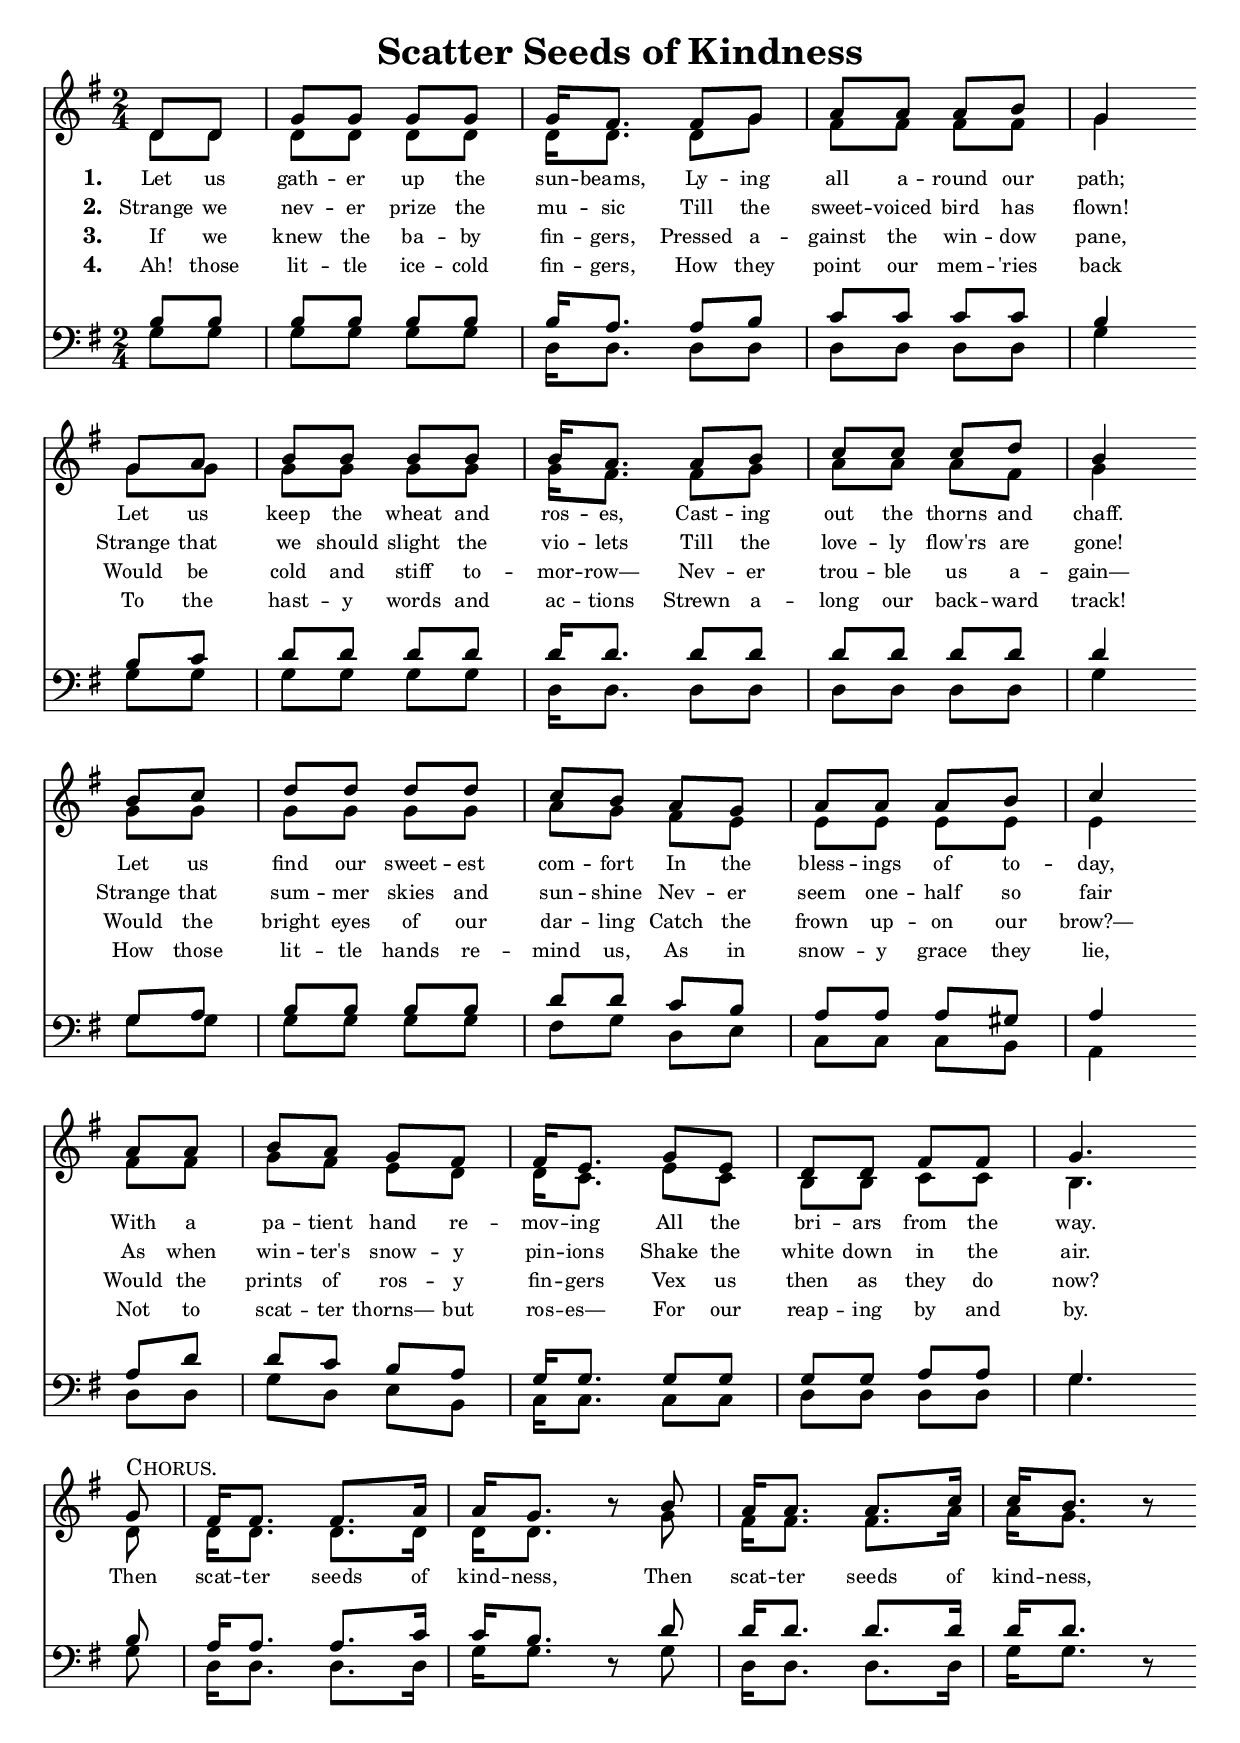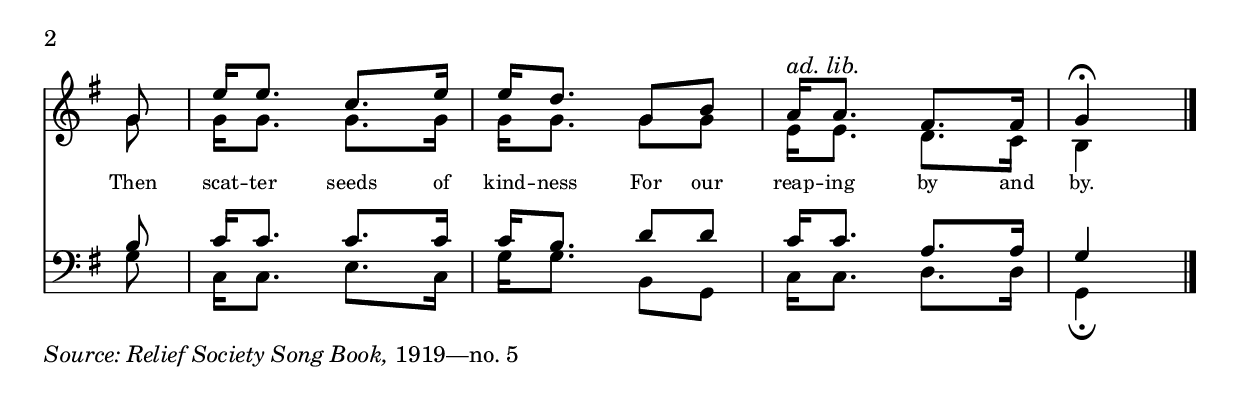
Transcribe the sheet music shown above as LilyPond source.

% “ = U+201C (left formatted quote)
% ” = U+201D (right formatted quote)
% — = U+2014 (em dash)
% – = U+2013 (en dash)
% © = U+00A9 (copyright symbol)
% ® = U+00AE (registered copyright symbol)
% ℗ = U+2117 (published; phonorecord sign)

\version "2.12.2"
#(ly:set-option 'point-and-click #f)

\paper
{
    indent = 0.0
    line-width = 195 \mm
    %between-system-space = 0.1 \mm
    %between-system-padding = #1
    %ragged-bottom = ##t
    %top-margin = 0.1 \mm
    %bottom-margin = 0.1 \mm
    %foot-separation = 0.1 \mm
    %head-separation = 0.1 \mm
    %before-title-space = 0.1 \mm
    %between-title-space = 0.1 \mm
    %after-title-space = 0.1 \mm
    %paper-height = 34 \cm
    %print-page-number = ##t
    %print-first-page-number = ##t
    %ragged-last-bottom
    %horizontal-shift
    %system-count
    %left-margin
    %paper-width
    %printallheaders
    %systemSeparatorMarkup
}

\header
{
    %dedication = ""
    title = "Scatter Seeds of Kindness"
    %subtitle = ""
    %subsubtitle = ""
    % poet = \markup{ \italic Text: }
    % composer = \markup{ \italic Music: }
    %meter = ""
    %opus = ""
    %arranger = ""
    %instrument = ""
    %piece = \markup{\null \null \null \null \null \null \null \null \null \null \null \null \null \italic Slowly \null \null \null \null \null \note #"4" #1.0 = 70-100}
    %breakbefore
    %copyright = ""
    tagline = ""
}


global =
{
    %\override Staff.TimeSignature #'style = #'()
    \time 2/4
    \key g \major
    \override Rest #'direction = #'0
    \override MultiMeasureRest #'staff-position = #0
}

sopWords = \lyricmode
{
    \override Score . LyricText #'font-size = #-1
    \override Score . LyricHyphen #'minimum-distance = #1
    \override Score . LyricSpace #'minimum-distance = #0.8
    % \override Score . LyricText #'font-name = #"Gentium"
    % \override Score . LyricText #'self-alignment-X = #-1
    \set stanza = "1. "
    %\set vocalName = "Men/Women/Unison/SATB"
    Let us gath -- er up the sun -- beams,
    Ly -- ing all a -- round our path;
    Let us keep the wheat and ros -- es,
    Cast -- ing out the thorns and chaff.
    Let us find our sweet -- est com -- fort
    In the bless -- ings of to -- day,
    With a pa -- tient hand re -- mov -- ing
    All the bri -- ars from the way.
    
    Then scat -- ter seeds of kind -- ness,
    Then scat -- ter seeds of kind -- ness,
    Then scat -- ter seeds of kind -- ness
    For our reap -- ing by and by.
}
sopWordsTwo = \lyricmode
{
    \set stanza = "2. "
    Strange we nev -- er prize the mu -- sic
    Till the sweet -- voiced bird has flown!
    Strange that we should slight the vio -- lets
    Till the love -- ly flow'rs are gone!
    Strange that sum -- mer skies and sun -- shine
    Nev -- er seem one -- half so fair
    As when win -- ter's snow -- y pin -- ions
    Shake the white down in the air.
}
sopWordsThree = \lyricmode
{
    \set stanza = "3. "
    If we knew the ba -- by fin -- gers,
    Pressed a -- gainst the win -- dow pane,
    Would be cold and stiff to -- mor -- row—
    Nev -- er trou -- ble us a -- gain—
    Would the bright eyes of our dar -- ling
    Catch the frown up -- on our brow?—
    Would the prints of ros -- y fin -- gers
    Vex us then as they do now?
}
sopWordsFour = \lyricmode
{
    \set stanza = "4. "
    Ah! those lit -- tle ice -- cold fin -- gers,
    How they point our mem -- 'ries back
    To the hast -- y words and ac -- tions
    Strewn a -- long our back -- ward track!
    How those lit -- tle hands re -- mind us,
    As in snow -- y grace they lie,
    Not to scat -- ter thorns— but ros -- es—
    For our reap -- ing by and by.
}
sopWordsFive = \lyricmode
{
    \set stanza = "5. "
}
sopWordsSix = \lyricmode
{
    \set stanza = "6. "
}
sopWordsSeven = \lyricmode
{
    \set stanza = "7. "
}
altoWords = \lyricmode
{

}
tenorWords = \lyricmode
{

}
bassWords = \lyricmode
{

}

\score
{
    %\transpose es' d'
    <<
	\new Staff
	<<
	    %\set Score.midiInstrument = "Orchestral Strings"
	    %\set Score.midiInstrument = "Choir Aahs"
	    \new Voice = "sopranos"
	    {
		\voiceOne
		\global
		%\override Score.MetronomeMark #'transparent = ##t
		\override Score.MetronomeMark #'stencil = ##f
		
		%\override HorizontalBracket #'direction = #UP
		%\override HorizontalBracket #'bracket-flare = #'(0 . 0)
		%put \startGroup and \stopGroup after notes to create analysis brackets
		
		%\override TextSpanner #'dash-period = #-1
		%\override TextSpanner #'bound-details #'left #'text = \markup{ \concat{\draw-line #'(0 . -1.0) \draw-line #'(1.0 . 0) }}
		%\override TextSpanner #'bound-details #'right #'text = \markup{ \concat{ \draw-line #'(1.0 . 0) \draw-line #'(0 . -1.0) }}
		%put \stopTextSpan \startTextSpan after notes for hymn-style piano introduction brackets; also consider \mark \markup{} for measure markup
		
		\tempo 4 = 120
		\partial 4
		d'8 d' g' g' g' g' g'16 fis'8. fis'8 g' a' a' a' b' g'4 \bar "" \break
		g'8 a' b' b' b' b' b'16 a'8. a'8 b' c'' c'' c'' d'' b'4 \bar "" \break
		b'8 c'' d'' d'' d'' d'' c'' b' a' g' a' a' a' b' c''4 \bar "" \break
		a'8 a' b' a' g' fis' fis'16 e'8. g'8 e' d' d' fis' fis' g'4. \bar "" \break
		g'8^\markup{\smallCaps Chorus.} fis'16 fis'8. fis'8. a'16 a'16 g'8. r8 b'8 a'16 a'8. a'8. c''16 c'' b'8. r8 \bar "" \break
		g'8 e''16 e''8. c''8. e''16 e''16 d''8. g'8 b' a'16^\markup{\italic {ad. lib.}} a'8. fis'8. fis'16 g'4\fermata
		\bar "|."
	    }

	    \new Voice = "altos"
	    {
		\voiceTwo
		d'8 d' d' d' d' d' d'16 d'8. d'8 g' fis'8 fis' fis' fis' g'4
		g'8 g' g' g' g' g' g'16 fis'8. fis'8 g'8 a' a' a' fis' g'4
		g'8 g' g' g' g' g' a' g' fis' e' e' e' e' e' e'4
		fis'8 fis' g' fis' e' d' d'16 c'8. e'8 c' b b c' c' b4.
		d'8 d'16 d'8. d' d'16 d' d'8. s8 g'8 fis'16 fis'8. fis'8. a'16 a' g'8. s8
		g'8 g'16 g'8. g'8. g'16 g' g'8. g'8 g' e'16 e'8. d'8. c'16 b4
	    }

	    \new Lyrics = sopranos { s1 }
	    \new Lyrics = sopranosTwo { s1 }
	    \new Lyrics = sopranosThree { s1 }
	    \new Lyrics = sopranosFour { s1 }
	    %\new Lyrics = sopranosFive { s1 }
	    %\new Lyrics = sopranosSix { s1 }
	    %\new Lyrics = sopranosSeven { s1 }
	    %\new Lyrics = altos { s1 }
	    %\new Lyrics = tenors { s1 }
	    %\new Lyrics = basses { s1 }
	>>


	\new Staff
	<<
	    \clef bass
	    \new Voice = "tenors"
	    {
		\voiceThree
		\global
		b8 b b b b b b16 a8. a8 b c' c' c' c' b4
		b8 c' d' d' d' d' d'16 d'8. d'8 d' d' d' d' d' d'4
		g8 a b b b b d' d' c' b a a a gis a4
		a8 d' d' c' b a g16 g8. g8 g g g a a g4.
		b8 a16 a8. a c'16 c' b8. r8 d'8 d'16 d'8. d' d'16 d' d'8. r8
		b8 c'16 c'8. c' c'16 c' b8. d'8 d' c'16 c'8. a8. a16 g4
	    }

	    \new Voice = "basses"
	    {
		\voiceFour
		g8 g g g g g d16 d8. d8 d d d d d g4
		g8 g g g g g d16 d8. d8 d d d d d g4
		g8 g g g g g fis g d e c c c b, a,4
		d8 d g d e b, c16 c8. c8 c d d d d g4.
		g8 d16 d8. d d16 g g8. s8 g8 d16 d8. d d16 g g8. s8
		g8 c16 c8. e c16 g g8. b,8 g, c16 c8. d d16 g,4\fermata
	    }
	>>
	\context Lyrics = sopranos \lyricsto sopranos \sopWords
	\context Lyrics = sopranosTwo \lyricsto sopranos \sopWordsTwo
	\context Lyrics = sopranosThree \lyricsto sopranos \sopWordsThree
	\context Lyrics = sopranosFour \lyricsto sopranos \sopWordsFour
	%\context Lyrics = sopranosFive \lyricsto sopranos \sopWordsFive
	%\context Lyrics = sopranosSix \lyricsto sopranos \sopWordsSix
	%\context Lyrics = sopranosSeven \lyricsto sopranos \sopWordsSeven
	%\context Lyrics = altos \lyricsto altos \altoWords
	%\context Lyrics = tenors \lyricsto tenors \tenorWords
	%\context Lyrics = basses \lyricsto basses \bassWords
    >>
	
    \midi { }
    \layout
    {	
	\context
	{
	    \Lyrics
	    \override VerticalAxisGroup #'minimum-Y-extent = #'(0 . 0)
	}
	\context
	{
	    \Voice
	    \consists "Horizontal_bracket_engraver"
	}
    }
}

\markup
{
    \column
    {
	%\line{\italic Text: }
	%\line{\italic Music: }
	%\line{\italic Arrangement: }
	%\line{\italic {Words and Music:} }
	%\line{\italic {Tune Name:} }
	%\line{\italic {Poetic Meter:} }
	\line{\italic {Source: Relief Society Song Book,} 1919—no. 5}
    }
}